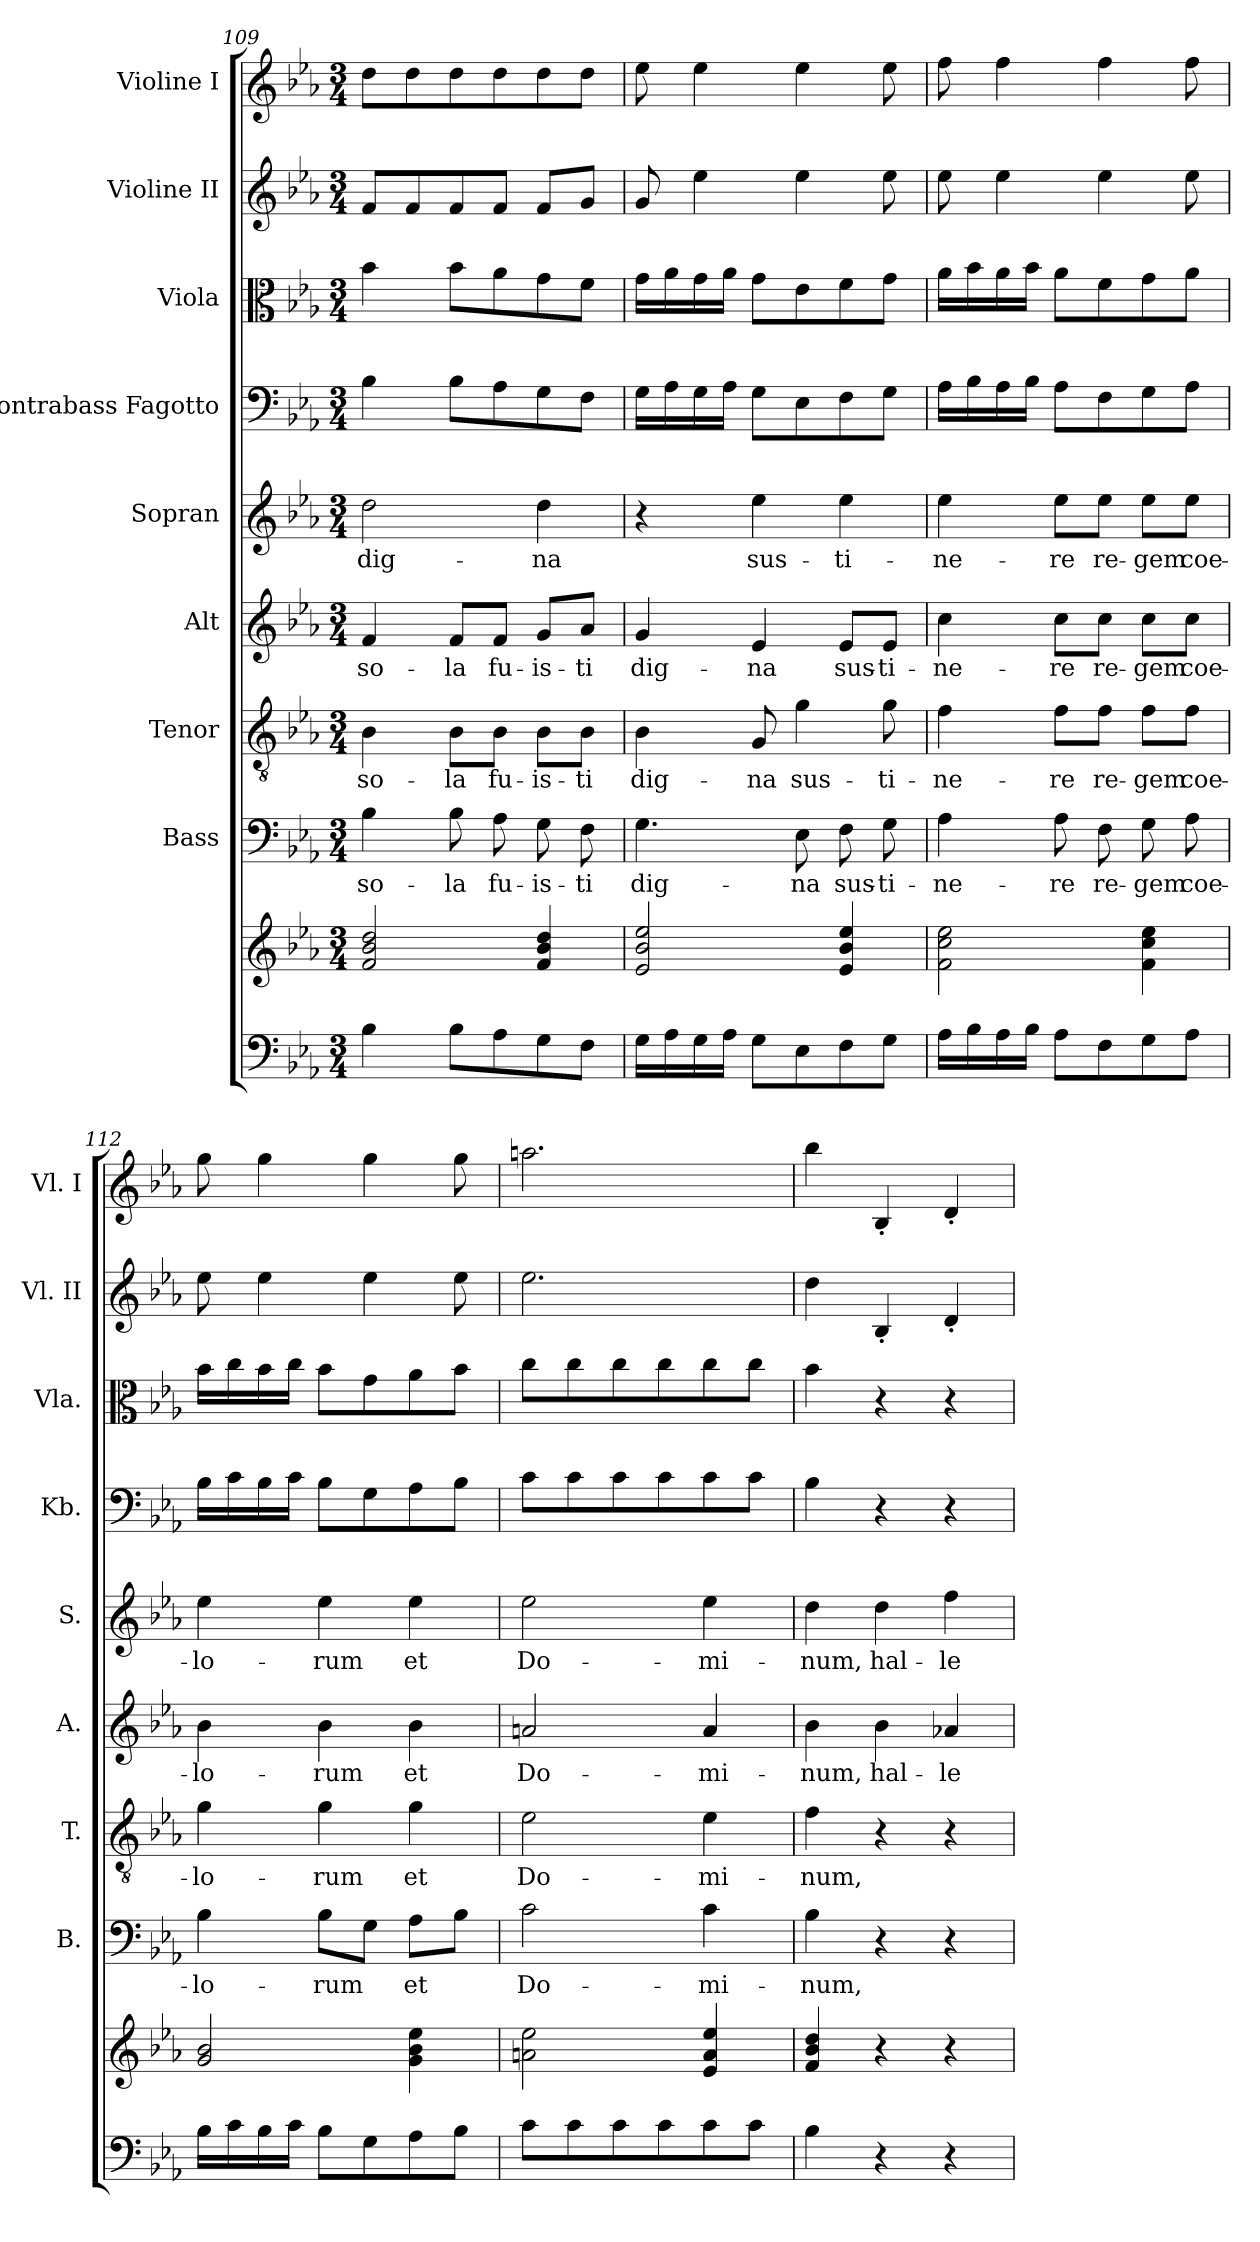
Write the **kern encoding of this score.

**kern	**kern	**kern	**text	**kern	**text	**kern	**text	**kern	**text	**kern	**kern	**kern	**kern
*part9	*part9	*part8	*part8	*part7	*part7	*part6	*part6	*part5	*part5	*part4	*part3	*part2	*part1
*staff10	*staff9	*staff8	*staff8	*staff7	*staff7	*staff6	*staff6	*staff5	*staff5	*staff4	*staff3	*staff2	*staff1
*	*	*I"Bass	*	*I"Tenor	*	*I"Alt	*	*I"Sopran	*	*I"Kontrabass Fagotto	*I"Viola	*I"Violine II	*I"Violine I
*	*	*I'B.	*	*I'T.	*	*I'A.	*	*I'S.	*	*I'Kb.	*I'Vla.	*I'Vl. II	*I'Vl. I
*clefF4	*clefG2	*clefF4	*	*clefGv2	*	*clefG2	*	*clefG2	*	*clefF4	*clefC3	*clefG2	*clefG2
*	*	*	*	*	*	*	*	*	*	*ITrd7c12	*	*	*
*k[b-e-a-]	*k[b-e-a-]	*k[b-e-a-]	*	*k[b-e-a-]	*	*k[b-e-a-]	*	*k[b-e-a-]	*	*k[b-e-a-]	*k[b-e-a-]	*k[b-e-a-]	*k[b-e-a-]
*E-:	*E-:	*E-:	*	*E-:	*	*E-:	*	*E-:	*	*E-:	*E-:	*E-:	*E-:
*M3/4	*M3/4	*M3/4	*	*M3/4	*	*M3/4	*	*M3/4	*	*M3/4	*M3/4	*M3/4	*M3/4
=109	=109	=109	=109	=109	=109	=109	=109	=109	=109	=109	=109	=109	=109
!	!	!	!LO:LY:b	!	!LO:LY:b	!	!LO:LY:b	!	!LO:LY:b	!	!	!	!
4B-\	2f/ 2b-/ 2dd/	4B-\	so-	4B-\	so-	4f/	so-	2dd\	dig-	4BB-\	4b-\	8f/L	8dd\L
.	.	.	.	.	.	.	.	.	.	.	.	8f/	8dd\
!	!	!	!LO:LY:b	!	!LO:LY:b	!	!LO:LY:b	!	!	!	!	!	!
8B-\L	.	8B-\	-la	8B-\L	-la	8f/L	-la	.	.	8BB-\L	8b-\L	8f/	8dd\
!	!	!	!LO:LY:b	!	!LO:LY:b	!	!LO:LY:b	!	!	!	!	!	!
8A-\	.	8A-\	fu-	8B-\J	fu-	8f/J	fu-	.	.	8AA-\	8a-\	8f/J	8dd\
!	!	!	!LO:LY:b	!	!LO:LY:b	!	!LO:LY:b	!	!LO:LY:b	!	!	!	!
8G\	4f/ 4b-/ 4dd/	8G\	-is-	8B-\L	-is-	8g/L	-is-	4dd\	-na	8GG\	8g\	8f/L	8dd\
!	!	!	!LO:LY:b	!	!LO:LY:b	!	!LO:LY:b	!	!	!	!	!	!
8F\J	.	8F\	-ti	8B-\J	-ti	8a-/J	-ti	.	.	8FF\J	8f\J	8g/J	8dd\J
!!LO:PB:g=z
=110	=110	=110	=110	=110	=110	=110	=110	=110	=110	=110	=110	=110	=110
!	!	!	!LO:LY:b	!	!LO:LY:b	!	!LO:LY:b	!	!	!	!	!	!
16G\LL	2e-/ 2b-/ 2ee-/	4.G\	dig-	4B-\	dig-	4g/	dig-	4r	.	16GG\LL	16g\LL	8g/	8ee-\
16A-\	.	.	.	.	.	.	.	.	.	16AA-\	16a-\	.	.
16G\	.	.	.	.	.	.	.	.	.	16GG\	16g\	4ee-\	4ee-\
16A-\JJ	.	.	.	.	.	.	.	.	.	16AA-\JJ	16a-\JJ	.	.
!	!	!	!	!	!LO:LY:b	!	!LO:LY:b	!	!LO:LY:b	!	!	!	!
8G\L	.	.	.	8G/	-na	4e-/	-na	4ee-\	sus-	8GG\L	8g\L	.	.
!	!	!	!LO:LY:b	!	!LO:LY:b	!	!	!	!	!	!	!	!
8E-\	.	8E-\	-na	4g\	sus-	.	.	.	.	8EE-\	8e-\	4ee-\	4ee-\
!	!	!	!LO:LY:b	!	!	!	!LO:LY:b	!	!LO:LY:b	!	!	!	!
8F\	4e-/ 4b-/ 4ee-/	8F\	sus-	.	.	8e-/L	sus-	4ee-\	-ti-	8FF\	8f\	.	.
!	!	!	!LO:LY:b	!	!LO:LY:b	!	!LO:LY:b	!	!	!	!	!	!
8G\J	.	8G\	-ti-	8g\	-ti-	8e-/J	-ti-	.	.	8GG\J	8g\J	8ee-\	8ee-\
=111	=111	=111	=111	=111	=111	=111	=111	=111	=111	=111	=111	=111	=111
!	!	!	!LO:LY:b	!	!LO:LY:b	!	!LO:LY:b	!	!LO:LY:b	!	!	!	!
16A-\LL	2f\ 2cc\ 2ee-\	4A-\	-ne-	4f\	-ne-	4cc\	-ne-	4ee-\	-ne-	16AA-\LL	16a-\LL	8ee-\	8ff\
16B-\	.	.	.	.	.	.	.	.	.	16BB-\	16b-\	.	.
16A-\	.	.	.	.	.	.	.	.	.	16AA-\	16a-\	4ee-\	4ff\
16B-\JJ	.	.	.	.	.	.	.	.	.	16BB-\JJ	16b-\JJ	.	.
!	!	!	!LO:LY:b	!	!LO:LY:b	!	!LO:LY:b	!	!LO:LY:b	!	!	!	!
8A-\L	.	8A-\	-re	8f\L	-re	8cc\L	-re	8ee-\L	-re	8AA-\L	8a-\L	.	.
!	!	!	!LO:LY:b	!	!LO:LY:b	!	!LO:LY:b	!	!LO:LY:b	!	!	!	!
8F\	.	8F\	re-	8f\J	re-	8cc\J	re-	8ee-\J	re-	8FF\	8f\	4ee-\	4ff\
!	!	!	!LO:LY:b	!	!LO:LY:b	!	!LO:LY:b	!	!LO:LY:b	!	!	!	!
8G\	4f\ 4cc\ 4ee-\	8G\	-gem	8f\L	-gem	8cc\L	-gem	8ee-\L	-gem	8GG\	8g\	.	.
!	!	!	!LO:LY:b	!	!LO:LY:b	!	!LO:LY:b	!	!LO:LY:b	!	!	!	!
8A-\J	.	8A-\	coe-	8f\J	coe-	8cc\J	coe-	8ee-\J	coe-	8AA-\J	8a-\J	8ee-\	8ff\
=112	=112	=112	=112	=112	=112	=112	=112	=112	=112	=112	=112	=112	=112
!	!	!	!LO:LY:b	!	!LO:LY:b	!	!LO:LY:b	!	!LO:LY:b	!	!	!	!
16B-\LL	2g/ 2b-/	4B-\	-lo-	4g\	-lo-	4b-\	-lo-	4ee-\	-lo-	16BB-\LL	16b-\LL	8ee-\	8gg\
16c\	.	.	.	.	.	.	.	.	.	16C\	16cc\	.	.
16B-\	.	.	.	.	.	.	.	.	.	16BB-\	16b-\	4ee-\	4gg\
16c\JJ	.	.	.	.	.	.	.	.	.	16C\JJ	16cc\JJ	.	.
!	!	!	!LO:LY:b	!	!LO:LY:b	!	!LO:LY:b	!	!LO:LY:b	!	!	!	!
8B-\L	.	8B-\L	-rum	4g\	-rum	4b-\	-rum	4ee-\	-rum	8BB-\L	8b-\L	.	.
8G\	.	8G\J	.	.	.	.	.	.	.	8GG\	8g\	4ee-\	4gg\
!	!	!	!LO:LY:b	!	!LO:LY:b	!	!LO:LY:b	!	!LO:LY:b	!	!	!	!
8A-\	4g\ 4b-\ 4ee-\	8A-\L	et	4g\	et	4b-\	et	4ee-\	et	8AA-\	8a-\	.	.
8B-\J	.	8B-\J	.	.	.	.	.	.	.	8BB-\J	8b-\J	8ee-\	8gg\
=113	=113	=113	=113	=113	=113	=113	=113	=113	=113	=113	=113	=113	=113
!	!	!	!LO:LY:b	!	!LO:LY:b	!	!LO:LY:b	!	!LO:LY:b	!	!	!	!
8c\L	2an\ 2ee-\	2c\	Do-	2e-\	Do-	2an/	Do-	2ee-\	Do-	8C\L	8cc\L	2.ee-\	2.aan\
8c\	.	.	.	.	.	.	.	.	.	8C\	8cc\	.	.
8c\	.	.	.	.	.	.	.	.	.	8C\	8cc\	.	.
8c\	.	.	.	.	.	.	.	.	.	8C\	8cc\	.	.
!	!	!	!LO:LY:b	!	!LO:LY:b	!	!LO:LY:b	!	!LO:LY:b	!	!	!	!
8c\	4e-/ 4a/ 4ee-/	4c\	-mi-	4e-\	-mi-	4a/	-mi-	4ee-\	-mi-	8C\	8cc\	.	.
8c\J	.	.	.	.	.	.	.	.	.	8C\J	8cc\J	.	.
!!LO:PB:g=z
=114	=114	=114	=114	=114	=114	=114	=114	=114	=114	=114	=114	=114	=114
!	!	!	!LO:LY:b	!	!LO:LY:b	!	!LO:LY:b	!	!LO:LY:b	!	!	!	!
4B-\	4f/ 4b-/ 4dd/	4B-\	-num,	4f\	-num,	4b-\	-num,	4dd\	-num,	4BB-\	4b-\	4dd\	4bb-\
!	!	!	!	!	!	!	!LO:LY:b	!	!LO:LY:b	!	!	!	!
4r	4r	4r	.	4r	.	4b-\	hal-	4dd\	hal-	4r	4r	4B-'</	4B-'</
!	!	!	!	!	!	!	!LO:LY:b	!	!LO:LY:b	!	!	!	!
4r	4r	4r	.	4r	.	4a-X/	-le-	4ff\	-le-	4r	4r	4d'</	4d'</
=	=	=	=	=	=	=	=	=	=	=	=	=	=
*-	*-	*-	*-	*-	*-	*-	*-	*-	*-	*-	*-	*-	*-
